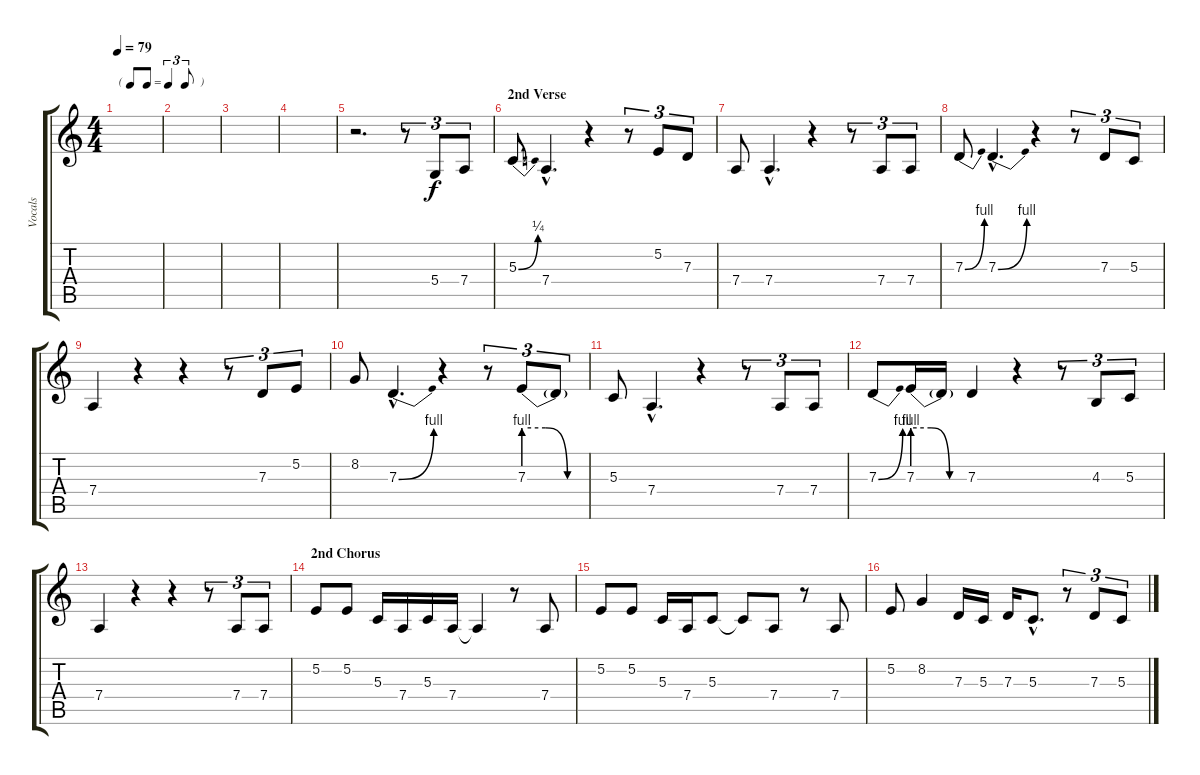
\track ("Vocals" "Vocals") {instrument lead6voice}
\staff {score tabs}
\tuning (E4 B3 G3 D3 A2 E2) {hide}
\ts (4 4)
\tf triplet8th
\tempo 79
\clef g2
\ks c
|
|
|
|
r.2{d} r.8{tu (3 2)} 5.4.8{tu (3 2)} 7.4.8{tu (3 2)} |
\section ("" "2nd Verse")
5.3{be (bend 0 0 60 1)}.8 7.4{hac}.4{d} r.4 r.8{tu (3 2)} 5.2.8{tu (3 2)} 7.3.8{tu (3 2)} |
7.4.8 7.4{hac}.4{d} r.4 r.8{tu (3 2)} 7.4.8{tu (3 2)} 7.4.8{tu (3 2)} |
7.3{be (bend 0 0 60 4)}.8 7.3{be (bend 0 0 60 4) hac}.4{d} r.4 r.8{tu (3 2)} 7.3.8{tu (3 2)} 5.3.8{tu (3 2)} |
7.4.4 r.4 r.4 r.8{tu (3 2)} 7.3.8{tu (3 2)} 5.2.8{tu (3 2)} |
8.2.8 7.3{be (bend 0 0 60 4) hac}.4{d} r.4 r.8{tu (3 2)} 7.3{be (custom 0 4 20 4 40 0 60 0)}.8{tu (3 2)} 7.3{t}.8{tu (3 2)} |
5.3.8 7.4{hac}.4{d} r.4 r.8{tu (3 2)} 7.4.8{tu (3 2)} 7.4.8{tu (3 2)} |
7.3{be (bend 0 0 60 4)}.8 7.3{be (custom 0 4 20 4 40 0 60 0)}.16 7.3{t}.16 7.3.4 r.4 r.8{tu (3 2)} 4.3.8{tu (3 2)} 5.3.8{tu (3 2)} |
7.4.4 r.4 r.4 r.8{tu (3 2)} 7.4.8{tu (3 2)} 7.4.8{tu (3 2)} |
\section ("" "2nd Chorus")
5.2.8 5.2.8 5.3.16 7.4.16 5.3.16 7.4.16 7.4{t}.4 r.8 7.4.8 |
5.2.8 5.2.8 5.3.16 7.4.16 5.3.8 5.3{t}.8 7.4.8 r.8 7.4.8 |
5.2.8 8.2.4 7.3.16 5.3.16 7.3.16 5.3{hac}.8{d} r.8{tu (3 2)} 7.3.8{tu (3 2)} 5.3.8{tu (3 2)}
